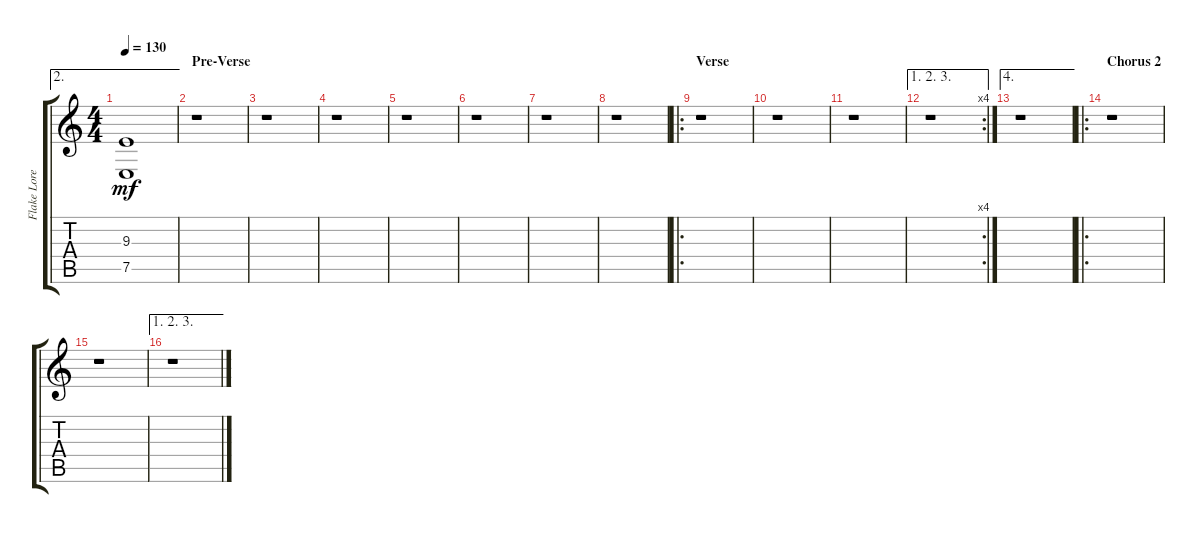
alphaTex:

\track ("Flake Lorenz" "Flake Lore") {instrument synthstrings1}
\staff {score tabs}
\tuning (E4 B3 G3 D3 A2 D2) {hide}
\ae 2
\ts (4 4)
\tempo 130
\clef g2
\ks c
(9.3{t} 7.5{t}).1{dy mf} |
\section ("" "Pre-Verse")
r.1 |
r.1 |
r.1 |
r.1 |
r.1 |
r.1 |
r.1 |
\ro
\section ("" "Verse")
r.1 |
r.1 |
r.1 |
\ae (1 2 3)
\rc 4
r.1 |
\ae 4
r.1 |
\ro
\section ("" "Chorus 2")
r.1 |
r.1 |
\ae (1 2 3)
r.1
